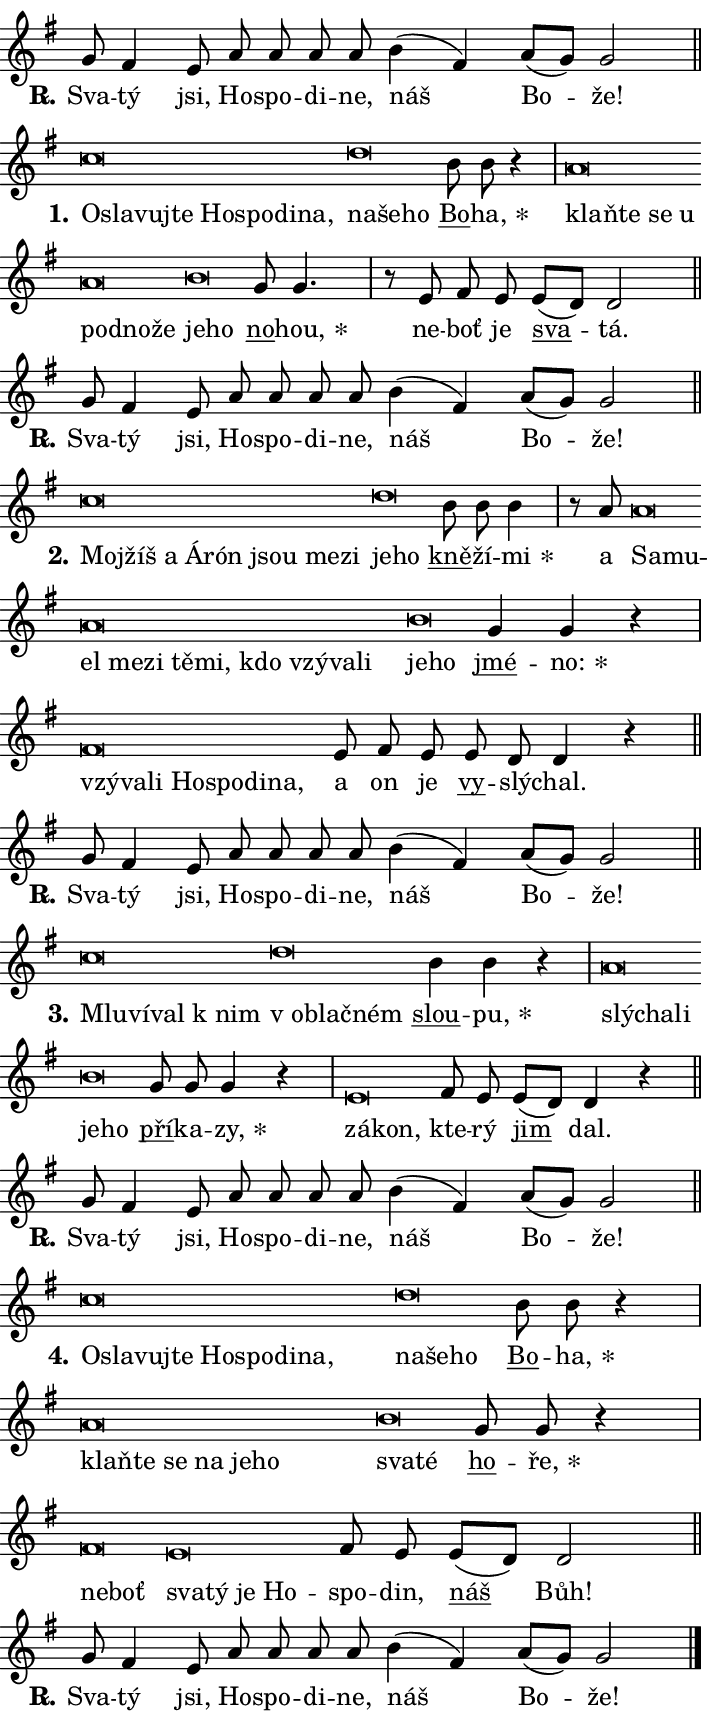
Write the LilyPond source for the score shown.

\version "2.24.0"
\header { tagline = "" }
\paper {
  indent = 0\cm
  top-margin = 0\cm
  right-margin = 0.13\cm % to fit lyric hyphens
  bottom-margin = 0\cm
  left-margin = 0\cm
  paper-width = 12\cm
  page-breaking = #ly:one-page-breaking
  system-system-spacing.basic-distance = #11
  score-system-spacing.basic-distance = #11
  ragged-last = ##f
}


%% Author: Thomas Morley
%% https://lists.gnu.org/archive/html/lilypond-user/2020-05/msg00002.html
#(define (line-position grob)
"Returns position of @var[grob} in current system:
   @code{'start}, if at first time-step
   @code{'end}, if at last time-step
   @code{'middle} otherwise
"
  (let* ((col (ly:item-get-column grob))
         (ln (ly:grob-object col 'left-neighbor))
         (rn (ly:grob-object col 'right-neighbor))
         (col-to-check-left (if (ly:grob? ln) ln col))
         (col-to-check-right (if (ly:grob? rn) rn col))
         (break-dir-left
           (and
             (ly:grob-property col-to-check-left 'non-musical #f)
             (ly:item-break-dir col-to-check-left)))
         (break-dir-right
           (and
             (ly:grob-property col-to-check-right 'non-musical #f)
             (ly:item-break-dir col-to-check-right))))
        (cond ((eqv? 1 break-dir-left) 'start)
              ((eqv? -1 break-dir-right) 'end)
              (else 'middle))))

#(define (tranparent-at-line-position vctor)
  (lambda (grob)
  "Relying on @code{line-position} select the relevant enry from @var{vctor}.
Used to determine transparency,"
    (case (line-position grob)
      ((end) (not (vector-ref vctor 0)))
      ((middle) (not (vector-ref vctor 1)))
      ((start) (not (vector-ref vctor 2))))))

noteHeadBreakVisibility =
#(define-music-function (break-visibility)(vector?)
"Makes @code{NoteHead}s transparent relying on @var{break-visibility}"
#{
  \override NoteHead.transparent =
    #(tranparent-at-line-position break-visibility)
#})

#(define delete-ledgers-for-transparent-note-heads
  (lambda (grob)
    "Reads whether a @code{NoteHead} is transparent.
If so this @code{NoteHead} is removed from @code{'note-heads} from
@var{grob}, which is supposed to be @code{LedgerLineSpanner}.
As a result ledgers are not printed for this @code{NoteHead}"
    (let* ((nhds-array (ly:grob-object grob 'note-heads))
           (nhds-list
             (if (ly:grob-array? nhds-array)
                 (ly:grob-array->list nhds-array)
                 '()))
           ;; Relies on the transparent-property being done before
           ;; Staff.LedgerLineSpanner.after-line-breaking is executed.
           ;; This is fragile ...
           (to-keep
             (remove
               (lambda (nhd)
                 (ly:grob-property nhd 'transparent #f))
               nhds-list)))
      ;; TODO find a better method to iterate over grob-arrays, similiar
      ;; to filter/remove etc for lists
      ;; For now rebuilt from scratch
      (set! (ly:grob-object grob 'note-heads)  '())
      (for-each
        (lambda (nhd)
          (ly:pointer-group-interface::add-grob grob 'note-heads nhd))
        to-keep))))

squashNotes = {
  \override NoteHead.X-extent = #'(-0.2 . 0.2)
  \override NoteHead.Y-extent = #'(-0.75 . 0)
  \override NoteHead.stencil =
    #(lambda (grob)
       (let ((pos (ly:grob-property grob 'staff-position)))
         (begin
           (if (< pos -7) (display "ERROR: Lower brevis then expected\n") (display ""))
           (if (<= pos -6) ly:text-interface::print ly:note-head::print))))
}
unSquashNotes = {
  \revert NoteHead.X-extent
  \revert NoteHead.Y-extent
  \revert NoteHead.stencil
}

hideNotes = \noteHeadBreakVisibility #begin-of-line-visible
unHideNotes = \noteHeadBreakVisibility #all-visible

% work-around for resetting accidentals
% https://lilypond.org/doc/v2.23/Documentation/notation/displaying-rhythms#unmetered-music
cadenzaMeasure = {
  \cadenzaOff
  \partial 1024 s1024
  \cadenzaOn
}

#(define-markup-command (accent layout props text) (markup?)
  "Underline accented syllable"
  (interpret-markup layout props
    #{\markup \override #'(offset . 4.3) \underline { #text }#}))

responsum = \markup \concat {
  "R" \hspace #-1.05 \path #0.1 #'((moveto 0 0.07) (lineto 0.9 0.8)) \hspace #0.05 "."
}

spaceSize = #0.6828661417322834 % exact space size for TeX Gyre Schola

\layout {
  \context {
    \Staff
    \remove "Time_signature_engraver"
    \override LedgerLineSpanner.after-line-breaking = #delete-ledgers-for-transparent-note-heads
  }
  \context {
    \Lyrics {
      \override LyricSpace.minimum-distance = \spaceSize
      \override LyricText.font-name = #"TeX Gyre Schola"
      \override LyricText.font-size = 1
      \override StanzaNumber.font-name = #"TeX Gyre Schola Bold"
      \override StanzaNumber.font-size = 1
    }
  }
  \context {
    \Score 
    \override NoteHead.text =
      #(lambda (grob) 
        (let ((pos (ly:grob-property grob 'staff-position)))
          #{\markup {
            \combine
              \halign #-0.55 \raise #(if (= pos -6) 0 0.5) \override #'(thickness . 2) \draw-line #'(3.2 . 0)
              \musicglyph "noteheads.sM1"
          }#}))
  }
}

% magnetic-lyrics.ily
%
%   written by
%     Jean Abou Samra <jean@abou-samra.fr>
%     Werner Lemberg <wl@gnu.org>
%
%   adapted by
%     Jiri Hon <jiri.hon@gmail.com>
%
% Version 2022-Apr-15

% https://www.mail-archive.com/lilypond-user@gnu.org/msg149350.html

#(define (Left_hyphen_pointer_engraver context)
   "Collect syllable-hyphen-syllable occurrences in lyrics and store
them in properties.  This engraver only looks to the left.  For
example, if the lyrics input is @code{foo -- bar}, it does the
following.

@itemize @bullet
@item
Set the @code{text} property of the @code{LyricHyphen} grob between
@q{foo} and @q{bar} to @code{foo}.

@item
Set the @code{left-hyphen} property of the @code{LyricText} grob with
text @q{foo} to the @code{LyricHyphen} grob between @q{foo} and
@q{bar}.
@end itemize

Use this auxiliary engraver in combination with the
@code{lyric-@/text::@/apply-@/magnetic-@/offset!} hook."
   (let ((hyphen #f)
         (text #f))
     (make-engraver
      (acknowledgers
       ((lyric-syllable-interface engraver grob source-engraver)
        (set! text grob)))
      (end-acknowledgers
       ((lyric-hyphen-interface engraver grob source-engraver)
        ;(when (not (grob::has-interface grob 'lyric-space-interface))
          (set! hyphen grob)));)
      ((stop-translation-timestep engraver)
       (when (and text hyphen)
         (ly:grob-set-object! text 'left-hyphen hyphen))
       (set! text #f)
       (set! hyphen #f)))))

#(define (lyric-text::apply-magnetic-offset! grob)
   "If the space between two syllables is less than the value in
property @code{LyricText@/.details@/.squash-threshold}, move the right
syllable to the left so that it gets concatenated with the left
syllable.

Use this function as a hook for
@code{LyricText@/.after-@/line-@/breaking} if the
@code{Left_@/hyphen_@/pointer_@/engraver} is active."
   (let ((hyphen (ly:grob-object grob 'left-hyphen #f)))
     (when hyphen
       (let ((left-text (ly:spanner-bound hyphen LEFT)))
         (when (grob::has-interface left-text 'lyric-syllable-interface)
           (let* ((common (ly:grob-common-refpoint grob left-text X))
                  (this-x-ext (ly:grob-extent grob common X))
                  (left-x-ext
                   (begin
                     ;; Trigger magnetism for left-text.
                     (ly:grob-property left-text 'after-line-breaking)
                     (ly:grob-extent left-text common X)))
                  ;; `delta` is the gap width between two syllables.
                  (delta (- (interval-start this-x-ext)
                            (interval-end left-x-ext)))
                  (details (ly:grob-property grob 'details))
                  (threshold (assoc-get 'squash-threshold details 0.2)))
             (when (< delta threshold)
               (let* (;; We have to manipulate the input text so that
                      ;; ligatures crossing syllable boundaries are not
                      ;; disabled.  For languages based on the Latin
                      ;; script this is essentially a beautification.
                      ;; However, for non-Western scripts it can be a
                      ;; necessity.
                      (lt (ly:grob-property left-text 'text))
                      (rt (ly:grob-property grob 'text))
                      (is-space (grob::has-interface hyphen 'lyric-space-interface))
                      (space (if is-space " " ""))
                      (extra-delta (if is-space spaceSize 0))
                      ;; Append new syllable.
                      (ltrt-space (if (and (string? lt) (string? rt))
                                (string-append lt space rt)
                                (make-concat-markup (list lt space rt))))
                      ;; Right-align `ltrt` to the right side.
                      (ltrt-space-markup (grob-interpret-markup
                               grob
                               (make-translate-markup
                                (cons (interval-length this-x-ext) 0)
                                (make-right-align-markup ltrt-space)))))
                 (begin
                   ;; Don't print `left-text`.
                   (ly:grob-set-property! left-text 'stencil #f)
                   ;; Set text and stencil (which holds all collected
                   ;; syllables so far) and shift it to the left.
                   (ly:grob-set-property! grob 'text ltrt-space)
                   (ly:grob-set-property! grob 'stencil ltrt-space-markup)
                   (ly:grob-translate-axis! grob (- (- delta extra-delta)) X))))))))))


#(define (lyric-hyphen::displace-bounds-first grob)
   ;; Make very sure this callback isn't triggered too early.
   (let ((left (ly:spanner-bound grob LEFT))
         (right (ly:spanner-bound grob RIGHT)))
     (ly:grob-property left 'after-line-breaking)
     (ly:grob-property right 'after-line-breaking)
     (ly:lyric-hyphen::print grob)))

squashThreshold = #0.4

\layout {
  \context {
    \Lyrics
    \consists #Left_hyphen_pointer_engraver
    \override LyricText.after-line-breaking =
      #lyric-text::apply-magnetic-offset!
    \override LyricHyphen.stencil = #lyric-hyphen::displace-bounds-first
    \override LyricText.details.squash-threshold = \squashThreshold
    \override LyricHyphen.minimum-distance = 0
    \override LyricHyphen.minimum-length = \squashThreshold
  }
}

squashText = \override LyricText.details.squash-threshold = 9999
unSquashText = \override LyricText.details.squash-threshold = \squashThreshold

leftText = \override LyricText.self-alignment-X = #LEFT
unLeftText = \revert LyricText.self-alignment-X

starOffset = #(lambda (grob) 
                (let ((x_offset (ly:self-alignment-interface::aligned-on-x-parent grob)))
                  (if (= x_offset 0) 0 (+ x_offset 1.2))))

star = #(define-music-function (syllable)(string?)
"Append star separator at the end of a syllable"
#{
  \once \override LyricText.X-offset = #starOffset
  \lyricmode { \markup {
    #syllable
    \override #'((font-name . "TeX Gyre Schola Bold")) \hspace #0.2 \lower #0.65 \larger "*"
  } }
#})

starAccent = #(define-music-function (syllable)(string?)
"Append star separator at the end of a syllable and make accent"
#{
  \once \override LyricText.X-offset = #starOffset
  \lyricmode { \markup {
    \accent #syllable
    \override #'((font-name . "TeX Gyre Schola Bold")) \hspace #0.2 \lower #0.65 \larger "*"
  } }
#})

breath = #(define-music-function (syllable)(string?)
"Append breathing indicator at the end of a syllable"
#{
  \lyricmode { \markup { #syllable "+" } }
#})

optionalBreath = #(define-music-function (syllable)(string?)
"Append optional breathing indicator at the end of a syllable"
#{
  \lyricmode { \markup { #syllable "(+)" } }
#})


\score {
    <<
        \new Voice = "melody" { \cadenzaOn \key g \major \relative { g'8 fis4 e8 a a a a \bar "" b4( fis) a8[( g)] g2 \cadenzaMeasure \bar "||" \break } }
        \new Lyrics \lyricsto "melody" { \lyricmode { \set stanza = \responsum
Sva -- tý jsi, Ho -- spo -- di -- ne, náš Bo -- že! } }
    >>
    \layout {}
}

\score {
    <<
        \new Voice = "melody" { \cadenzaOn \key g \major \relative { \squashNotes c''\breve*1/16 \hideNotes \breve*1/16 \bar "" \breve*1/16 \bar "" \breve*1/16 \bar "" \breve*1/16 \bar "" \breve*1/16 \bar "" \breve*1/16 \breve*1/16 \bar "" \unHideNotes \unSquashNotes \squashNotes d\breve*1/16 \hideNotes \breve*1/16 \breve*1/16 \bar "" \unHideNotes \unSquashNotes \bar "" b8 b r4 \cadenzaMeasure \bar "|" \squashNotes a\breve*1/16 \hideNotes \breve*1/16 \bar "" \breve*1/16 \bar "" \breve*1/16 \bar "" \breve*1/16 \bar "" \breve*1/16 \breve*1/16 \bar "" \unHideNotes \unSquashNotes \squashNotes b\breve*1/16 \hideNotes \breve*1/16 \bar "" \unHideNotes \unSquashNotes \bar "" g8 g4. \cadenzaMeasure \bar "|" r8 e8 fis8 e \bar "" e[( d)] d2 \cadenzaMeasure \bar "||" \break } }
        \new Lyrics \lyricsto "melody" { \lyricmode { \set stanza = "1."
\leftText O -- \squashText sla -- vuj -- te Ho -- spo -- di -- na, \unSquashText na -- \squashText še -- ho \unLeftText \unSquashText \markup \accent Bo -- \star ha, \leftText klaň -- \squashText te se u pod -- no -- že \unSquashText je -- \squashText ho \unLeftText \unSquashText \markup \accent no -- \star hou, ne -- boť je \markup \accent sva -- tá. } }
    >>
    \layout {}
}

\score {
    <<
        \new Voice = "melody" { \cadenzaOn \key g \major \relative { g'8 fis4 e8 a a a a \bar "" b4( fis) a8[( g)] g2 \cadenzaMeasure \bar "||" \break } }
        \new Lyrics \lyricsto "melody" { \lyricmode { \set stanza = \responsum
Sva -- tý jsi, Ho -- spo -- di -- ne, náš Bo -- že! } }
    >>
    \layout {}
}

\score {
    <<
        \new Voice = "melody" { \cadenzaOn \key g \major \relative { \squashNotes c''\breve*1/16 \hideNotes \breve*1/16 \bar "" \breve*1/16 \bar "" \breve*1/16 \bar "" \breve*1/16 \bar "" \breve*1/16 \bar "" \breve*1/16 \breve*1/16 \bar "" \unHideNotes \unSquashNotes \squashNotes d\breve*1/16 \hideNotes \breve*1/16 \bar "" \unHideNotes \unSquashNotes \bar "" b8 b b4 \cadenzaMeasure \bar "|" r8 a8 \squashNotes a\breve*1/16 \hideNotes \breve*1/16 \bar "" \breve*1/16 \bar "" \breve*1/16 \bar "" \breve*1/16 \bar "" \breve*1/16 \bar "" \breve*1/16 \bar "" \breve*1/16 \bar "" \breve*1/16 \bar "" \breve*1/16 \breve*1/16 \bar "" \unHideNotes \unSquashNotes \squashNotes b\breve*1/16 \hideNotes \breve*1/16 \bar "" \unHideNotes \unSquashNotes \bar "" g4 g r \cadenzaMeasure \bar "|" \squashNotes fis\breve*1/16 \hideNotes \breve*1/16 \bar "" \breve*1/16 \bar "" \breve*1/16 \bar "" \breve*1/16 \bar "" \breve*1/16 \breve*1/16 \bar "" \unHideNotes \unSquashNotes e8 fis8 e \bar "" e d d4 r \cadenzaMeasure \bar "||" \break } }
        \new Lyrics \lyricsto "melody" { \lyricmode { \set stanza = "2."
\leftText Moj -- \squashText žíš a Á -- rón jsou me -- zi \unSquashText je -- \squashText ho \unLeftText \unSquashText \markup \accent kně -- ží -- \star mi a \leftText Sa -- \squashText mu -- el me -- zi tě -- mi, kdo vzý -- va -- li \unSquashText je -- \squashText ho \unLeftText \unSquashText \markup \accent jmé -- \star no: \leftText vzý -- \squashText va -- li Ho -- spo -- di -- na, \unLeftText \unSquashText a on je \markup \accent vy -- slý -- chal. } }
    >>
    \layout {}
}

\score {
    <<
        \new Voice = "melody" { \cadenzaOn \key g \major \relative { g'8 fis4 e8 a a a a \bar "" b4( fis) a8[( g)] g2 \cadenzaMeasure \bar "||" \break } }
        \new Lyrics \lyricsto "melody" { \lyricmode { \set stanza = \responsum
Sva -- tý jsi, Ho -- spo -- di -- ne, náš Bo -- že! } }
    >>
    \layout {}
}

\score {
    <<
        \new Voice = "melody" { \cadenzaOn \key g \major \relative { \squashNotes c''\breve*1/16 \hideNotes \breve*1/16 \bar "" \breve*1/16 \breve*1/16 \bar "" \unHideNotes \unSquashNotes \squashNotes d\breve*1/16 \hideNotes \breve*1/16 \breve*1/16 \bar "" \unHideNotes \unSquashNotes \bar "" b4 b r \cadenzaMeasure \bar "|" \squashNotes a\breve*1/16 \hideNotes \breve*1/16 \breve*1/16 \bar "" \unHideNotes \unSquashNotes \squashNotes b\breve*1/16 \hideNotes \breve*1/16 \bar "" \unHideNotes \unSquashNotes \bar "" g8 g g4 r \cadenzaMeasure \bar "|" \squashNotes e\breve*1/16 \hideNotes \breve*1/16 \bar "" \unHideNotes \unSquashNotes fis8 e \bar "" e[( d)] d4 r \cadenzaMeasure \bar "||" \break } }
        \new Lyrics \lyricsto "melody" { \lyricmode { \set stanza = "3."
\leftText Mlu -- \squashText ví -- val "k nim" \unSquashText "v ob" -- \squashText lač -- ném \unLeftText \unSquashText \markup \accent slou -- \star pu, \leftText slý -- \squashText cha -- li \unSquashText je -- \squashText ho \unLeftText \unSquashText \markup \accent pří -- ka -- \star zy, \leftText zá -- \squashText kon, \unLeftText \unSquashText kte -- rý \markup \accent jim dal. } }
    >>
    \layout {}
}

\score {
    <<
        \new Voice = "melody" { \cadenzaOn \key g \major \relative { g'8 fis4 e8 a a a a \bar "" b4( fis) a8[( g)] g2 \cadenzaMeasure \bar "||" \break } }
        \new Lyrics \lyricsto "melody" { \lyricmode { \set stanza = \responsum
Sva -- tý jsi, Ho -- spo -- di -- ne, náš Bo -- že! } }
    >>
    \layout {}
}

\score {
    <<
        \new Voice = "melody" { \cadenzaOn \key g \major \relative { \squashNotes c''\breve*1/16 \hideNotes \breve*1/16 \bar "" \breve*1/16 \bar "" \breve*1/16 \bar "" \breve*1/16 \bar "" \breve*1/16 \bar "" \breve*1/16 \breve*1/16 \bar "" \unHideNotes \unSquashNotes \squashNotes d\breve*1/16 \hideNotes \breve*1/16 \breve*1/16 \bar "" \unHideNotes \unSquashNotes \bar "" b8 b r4 \cadenzaMeasure \bar "|" \squashNotes a\breve*1/16 \hideNotes \breve*1/16 \bar "" \breve*1/16 \bar "" \breve*1/16 \bar "" \breve*1/16 \breve*1/16 \bar "" \unHideNotes \unSquashNotes \squashNotes b\breve*1/16 \hideNotes \breve*1/16 \bar "" \unHideNotes \unSquashNotes \bar "" g8 g r4 \cadenzaMeasure \bar "|" \squashNotes fis\breve*1/16 \hideNotes \breve*1/16 \bar "" \unHideNotes \unSquashNotes \squashNotes e\breve*1/16 \hideNotes \breve*1/16 \bar "" \breve*1/16 \breve*1/16 \bar "" \unHideNotes \unSquashNotes fis8 e \bar "" e[( d)] d2 \cadenzaMeasure \bar "||" \break } }
        \new Lyrics \lyricsto "melody" { \lyricmode { \set stanza = "4."
\leftText O -- \squashText sla -- vuj -- te Ho -- spo -- di -- na, \unSquashText na -- \squashText še -- ho \unLeftText \unSquashText \markup \accent Bo -- \star ha, \leftText klaň -- \squashText te se na je -- ho \unSquashText sva -- \squashText té \unLeftText \unSquashText \markup \accent ho -- \star ře, \leftText ne -- \squashText boť \unSquashText sva -- \squashText tý je Ho -- \unLeftText \unSquashText spo -- din, \markup \accent náš Bůh! } }
    >>
    \layout {}
}

\score {
    <<
        \new Voice = "melody" { \cadenzaOn \key g \major \relative { g'8 fis4 e8 a a a a \bar "" b4( fis) a8[( g)] g2 \cadenzaMeasure \bar "||" \break } \bar "|." }
        \new Lyrics \lyricsto "melody" { \lyricmode { \set stanza = \responsum
Sva -- tý jsi, Ho -- spo -- di -- ne, náš Bo -- že! } }
    >>
    \layout {}
}
